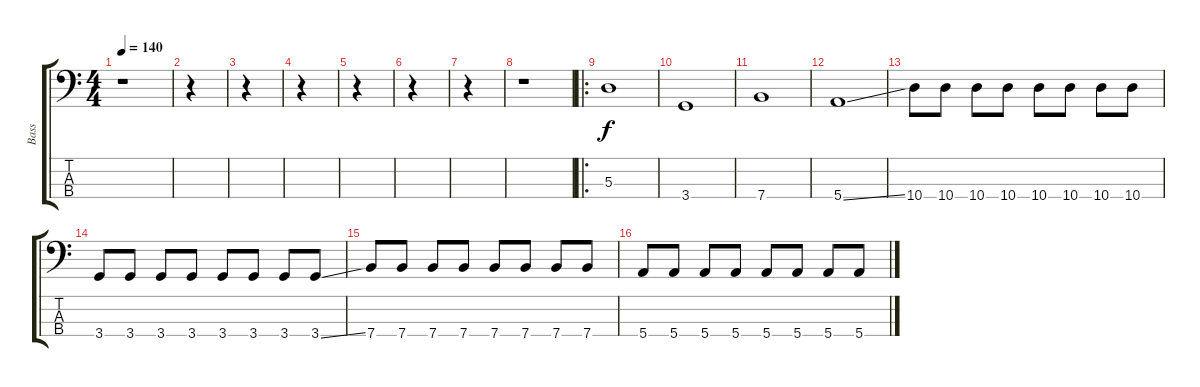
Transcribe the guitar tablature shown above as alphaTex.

\track ("Bass" "Bass") {instrument electricbassfinger}
\staff {score tabs}
\tuning (G2 D2 A1 E1) {hide}
\ts (4 4)
\tempo 140
\clef f4
\ks c
r.1{dy f instrument electricbassfinger} |
r.4 |
r.4 |
r.4 |
r.4 |
r.4 |
r.4 |
r.1 |
\ro
5.3.1 |
3.4.1 |
7.4.1 |
5.4{ss}.1 |
10.4.8 10.4.8 10.4.8 10.4.8 10.4.8 10.4.8 10.4.8 10.4.8 |
3.4.8 3.4.8 3.4.8 3.4.8 3.4.8 3.4.8 3.4.8 3.4{ss}.8 |
7.4.8 7.4.8 7.4.8 7.4.8 7.4.8 7.4.8 7.4.8 7.4.8 |
5.4.8 5.4.8 5.4.8 5.4.8 5.4.8 5.4.8 5.4.8 5.4{ss}.8
